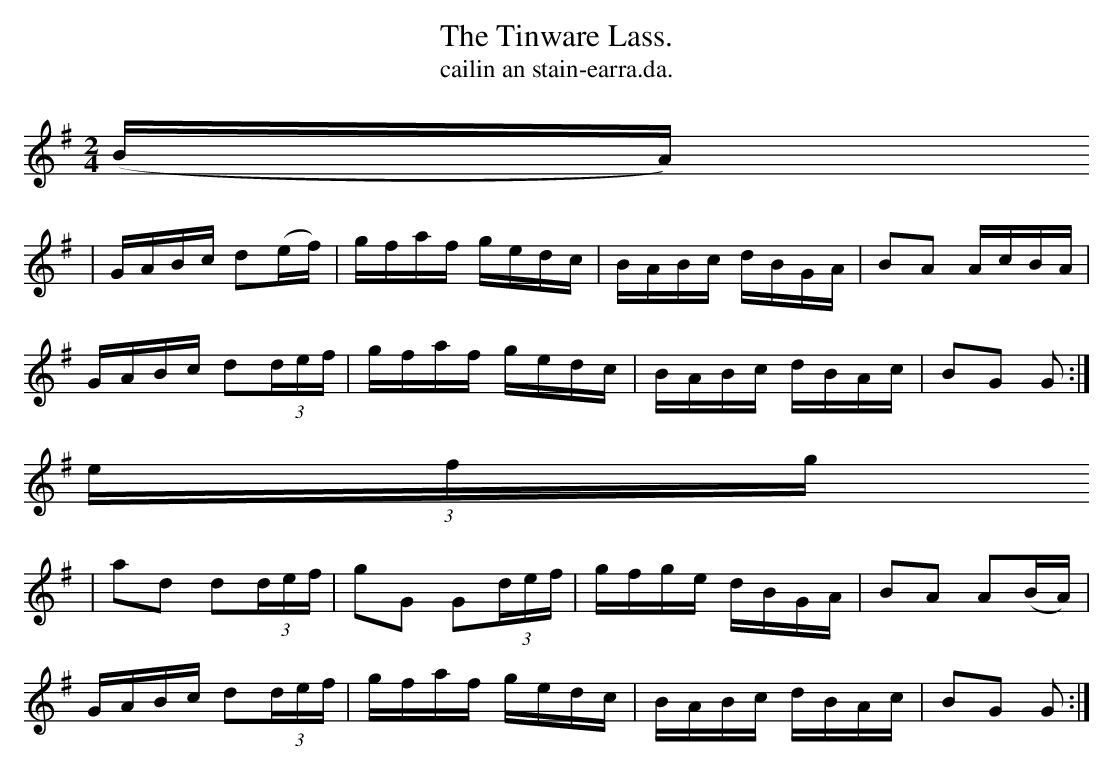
X:1
T: Tinware Lass., The
T: cailin an stain-earra.da.
M: 2/4
K: G
(BA)
| GABc d2(ef) | gfaf gedc | BABc dBGA | B2A2 AcBA |
GABc d2(3def | gfaf gedc | BABc dBAc | B2G2 G2 :|
(3efg
| a2d2 d2(3def | g2G2 G2(3def | gfge dBGA | B2A2 A2(BA) |
GABc d2(3def | gfaf gedc | BABc dBAc | B2G2 G2 :|
